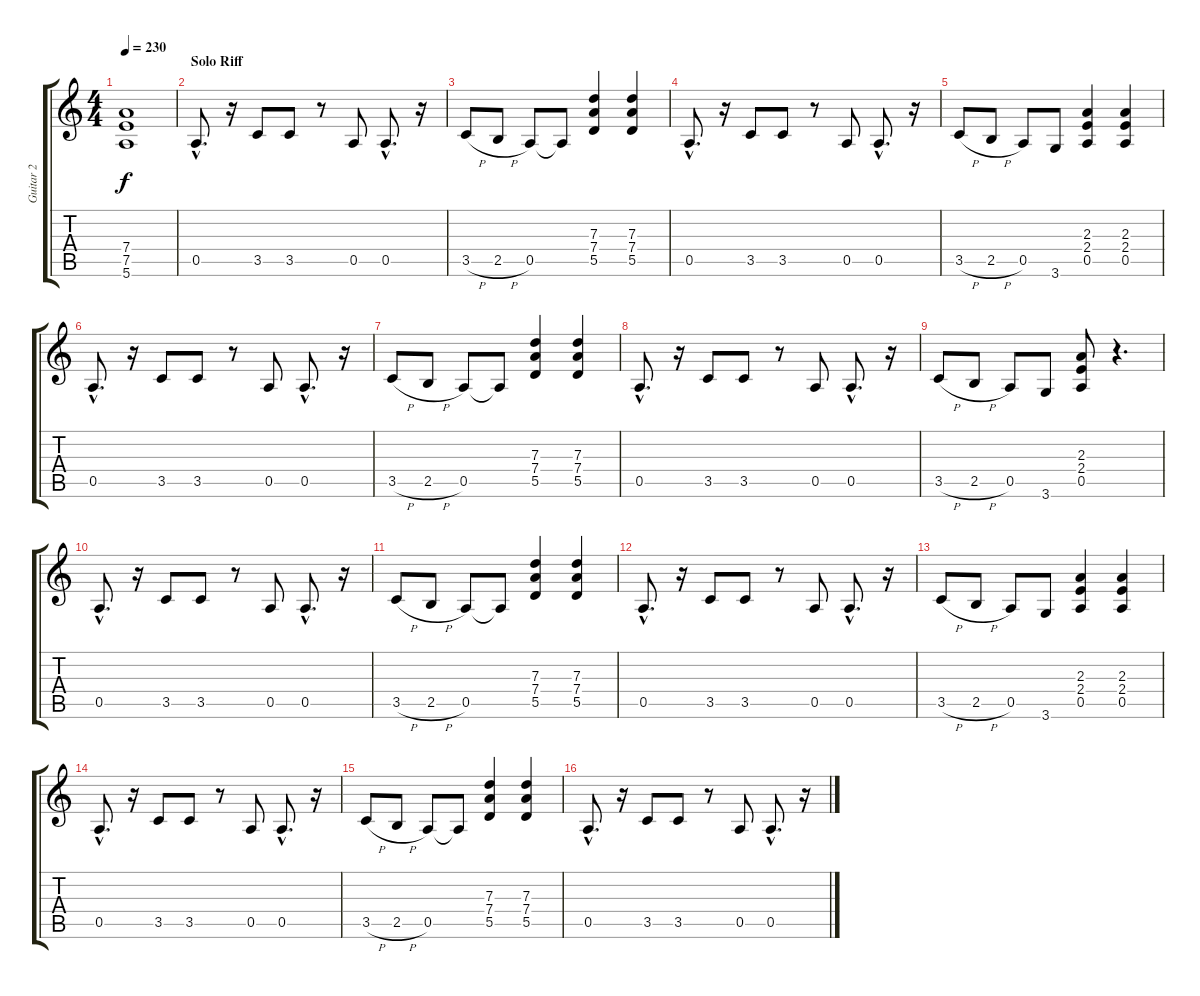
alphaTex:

\track ("Guitar 2" "Guitar 2") {instrument distortionguitar}
\staff {score tabs}
\tuning (E4 B3 G3 D3 A2 E2) {hide}
\ts (4 4)
\tempo 230
\clef g2
\ks c
(7.4 7.5 5.6).1{dy f} |
\section ("" "Solo Riff")
0.5{hac}.8{d} r.16 3.5.8 3.5.8 r.8 0.5.8 0.5{hac}.8{d} r.16 |
3.5{h}.8 2.5{h}.8 0.5.8 0.5{t}.8 (7.3 7.4 5.5).4 (7.3 7.4 5.5).4 |
0.5{hac}.8{d} r.16 3.5.8 3.5.8 r.8 0.5.8 0.5{hac}.8{d} r.16 |
3.5{h}.8 2.5{h}.8 0.5.8 3.6.8 (2.3 2.4 0.5).4 (2.3 2.4 0.5).4 |
0.5{hac}.8{d} r.16 3.5.8 3.5.8 r.8 0.5.8 0.5{hac}.8{d} r.16 |
3.5{h}.8 2.5{h}.8 0.5.8 0.5{t}.8 (7.3 7.4 5.5).4 (7.3 7.4 5.5).4 |
0.5{hac}.8{d} r.16 3.5.8 3.5.8 r.8 0.5.8 0.5{hac}.8{d} r.16 |
3.5{h}.8 2.5{h}.8 0.5.8 3.6.8 (2.3 2.4 0.5).8 r.4{d} |
0.5{hac}.8{d} r.16 3.5.8 3.5.8 r.8 0.5.8 0.5{hac}.8{d} r.16 |
3.5{h}.8 2.5{h}.8 0.5.8 0.5{t}.8 (7.3 7.4 5.5).4 (7.3 7.4 5.5).4 |
0.5{hac}.8{d} r.16 3.5.8 3.5.8 r.8 0.5.8 0.5{hac}.8{d} r.16 |
3.5{h}.8 2.5{h}.8 0.5.8 3.6.8 (2.3 2.4 0.5).4 (2.3 2.4 0.5).4 |
0.5{hac}.8{d} r.16 3.5.8 3.5.8 r.8 0.5.8 0.5{hac}.8{d} r.16 |
3.5{h}.8 2.5{h}.8 0.5.8 0.5{t}.8 (7.3 7.4 5.5).4 (7.3 7.4 5.5).4 |
0.5{hac}.8{d} r.16 3.5.8 3.5.8 r.8 0.5.8 0.5{hac}.8{d} r.16
